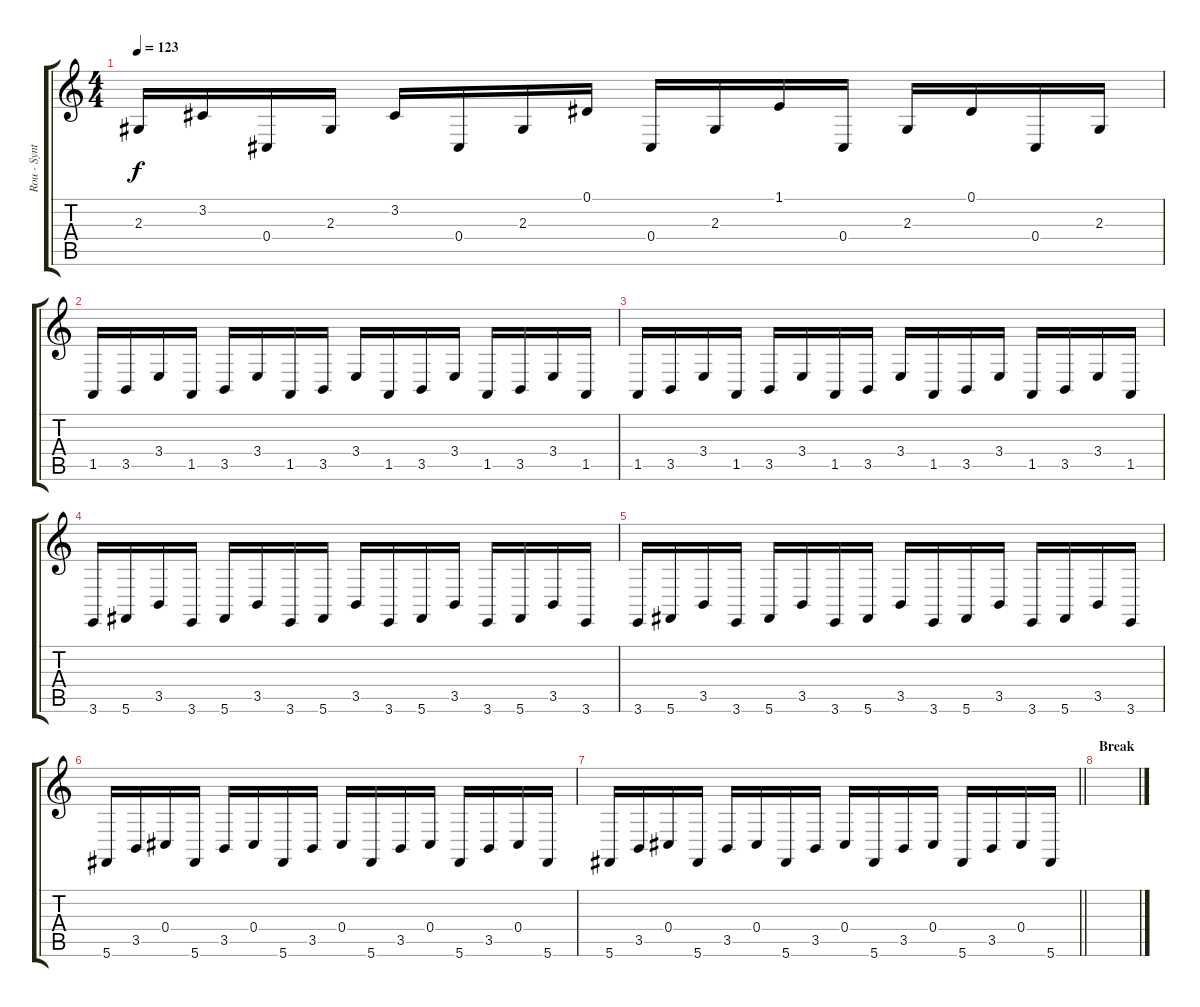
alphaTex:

\track ("Rou - Synth 2" "Rou - Synt") {instrument lead2sawtooth}
\staff {score tabs}
\tuning (Eb4 Bb3 Gb3 Db3 Ab2 Db2) {hide}
\ts (4 4)
\tempo 123
\clef g2
\ks c
2.3.16{dy f} 3.2.16 0.4.16 2.3.16 3.2.16 0.4.16 2.3.16 0.1.16 0.4.16 2.3.16 1.1.16 0.4.16 2.3.16 0.1.16 0.4.16 2.3.16 |
1.5.16 3.5.16 3.4.16 1.5.16 3.5.16 3.4.16 1.5.16 3.5.16 3.4.16 1.5.16 3.5.16 3.4.16 1.5.16 3.5.16 3.4.16 1.5.16 |
1.5.16 3.5.16 3.4.16 1.5.16 3.5.16 3.4.16 1.5.16 3.5.16 3.4.16 1.5.16 3.5.16 3.4.16 1.5.16 3.5.16 3.4.16 1.5.16 |
3.6.16 5.6.16 3.5.16 3.6.16 5.6.16 3.5.16 3.6.16 5.6.16 3.5.16 3.6.16 5.6.16 3.5.16 3.6.16 5.6.16 3.5.16 3.6.16 |
3.6.16 5.6.16 3.5.16 3.6.16 5.6.16 3.5.16 3.6.16 5.6.16 3.5.16 3.6.16 5.6.16 3.5.16 3.6.16 5.6.16 3.5.16 3.6.16 |
5.6.16 3.5.16 0.4.16 5.6.16 3.5.16 0.4.16 5.6.16 3.5.16 0.4.16 5.6.16 3.5.16 0.4.16 5.6.16 3.5.16 0.4.16 5.6.16 |
\barLineRight lightlight
5.6.16 3.5.16 0.4.16 5.6.16 3.5.16 0.4.16 5.6.16 3.5.16 0.4.16 5.6.16 3.5.16 0.4.16 5.6.16 3.5.16 0.4.16 5.6.16 |
\section ("" "Break")
